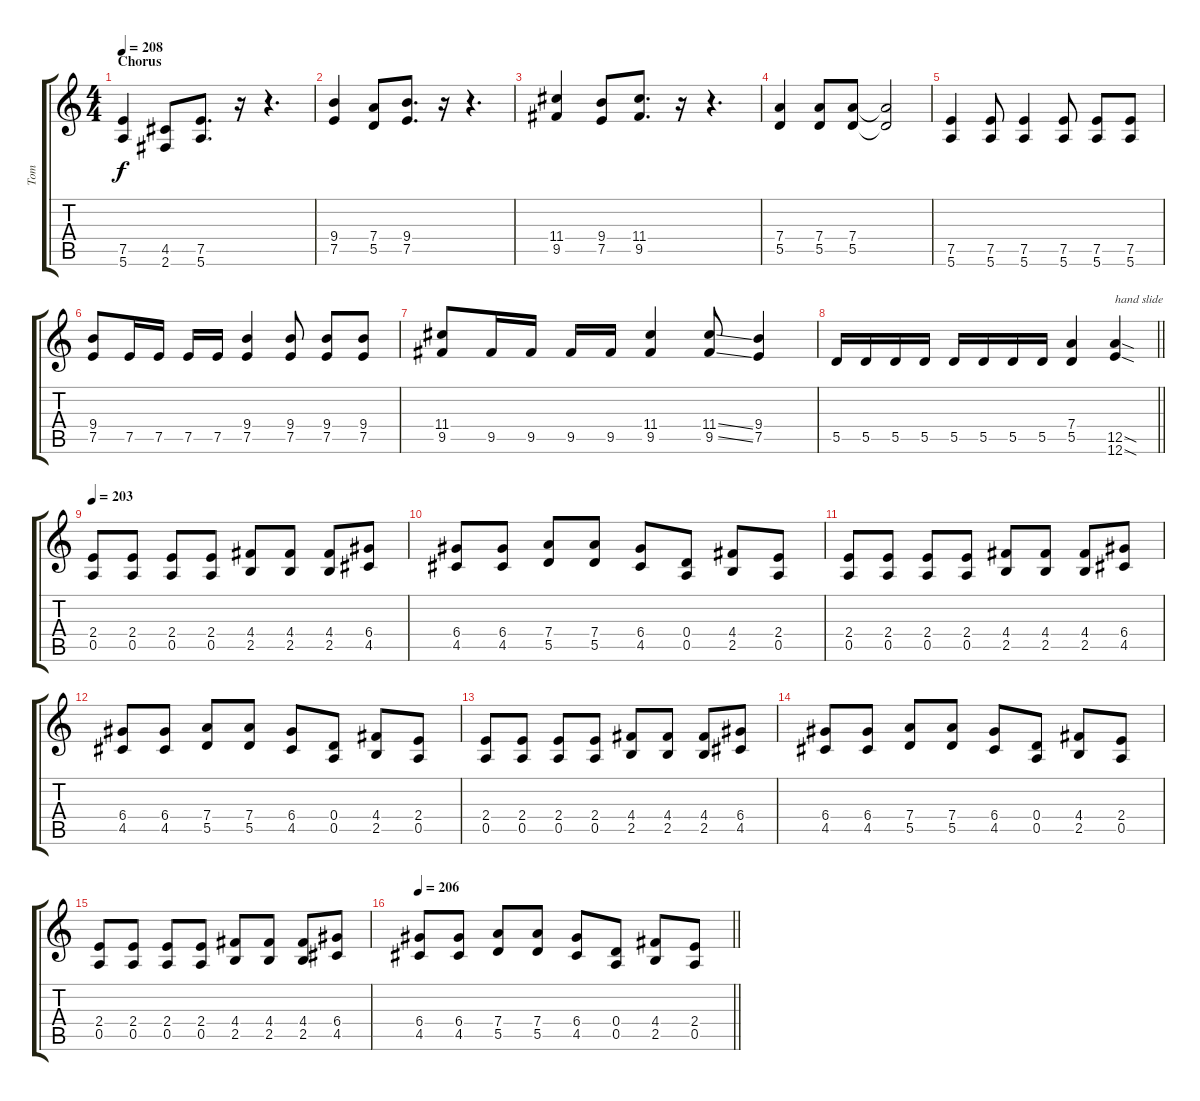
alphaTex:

\track ("Tom" "Tom") {instrument distortionguitar}
\staff {score tabs}
\tuning (E4 B3 G3 D3 A2 E2) {hide}
\ts (4 4)
\section ("" "Chorus")
\tempo 208
\clef g2
\ks c
(7.5 5.6).4{dy f} (4.5 2.6).8 (7.5 5.6).8{d} r.16 r.4{d} |
(9.4 7.5).4 (7.4 5.5).8 (9.4 7.5).8{d} r.16 r.4{d} |
(11.4 9.5).4 (9.4 7.5).8 (11.4 9.5).8{d} r.16 r.4{d} |
(7.4 5.5).4 (7.4 5.5).8 (7.4 5.5).8 (7.4{t} 5.5{t}).2 |
(7.5 5.6).4 (7.5 5.6).8 (7.5 5.6).4 (7.5 5.6).8 (7.5 5.6).8 (7.5 5.6).8 |
(9.4 7.5).8 7.5.16 7.5.16 7.5.16 7.5.16 (9.4 7.5).4 (9.4 7.5).8 (9.4 7.5).8 (9.4 7.5).8 |
(11.4 9.5).8 9.5.16 9.5.16 9.5.16 9.5.16 (11.4 9.5).4 (11.4{ss} 9.5{ss}).8 (9.4 7.5).4 |
\barLineRight lightlight
5.5.16 5.5.16 5.5.16 5.5.16 5.5.16 5.5.16 5.5.16 5.5.16 (7.4 5.5).4 (12.5{sod} 12.6{sod}).4{txt "hand slide"} |
\section ("" "")
\tempo 203
(2.4 0.5).8 (2.4 0.5).8 (2.4 0.5).8 (2.4 0.5).8 (4.4 2.5).8 (4.4 2.5).8 (4.4 2.5).8 (6.4 4.5).8 |
(6.4 4.5).8 (6.4 4.5).8 (7.4 5.5).8 (7.4 5.5).8 (6.4 4.5).8 (0.4 0.5).8 (4.4 2.5).8 (2.4 0.5).8 |
(2.4 0.5).8 (2.4 0.5).8 (2.4 0.5).8 (2.4 0.5).8 (4.4 2.5).8 (4.4 2.5).8 (4.4 2.5).8 (6.4 4.5).8 |
(6.4 4.5).8 (6.4 4.5).8 (7.4 5.5).8 (7.4 5.5).8 (6.4 4.5).8 (0.4 0.5).8 (4.4 2.5).8 (2.4 0.5).8 |
(2.4 0.5).8 (2.4 0.5).8 (2.4 0.5).8 (2.4 0.5).8 (4.4 2.5).8 (4.4 2.5).8 (4.4 2.5).8 (6.4 4.5).8 |
(6.4 4.5).8 (6.4 4.5).8 (7.4 5.5).8 (7.4 5.5).8 (6.4 4.5).8 (0.4 0.5).8 (4.4 2.5).8 (2.4 0.5).8 |
(2.4 0.5).8 (2.4 0.5).8 (2.4 0.5).8 (2.4 0.5).8 (4.4 2.5).8 (4.4 2.5).8 (4.4 2.5).8 (6.4 4.5).8 |
\tempo 206
\barLineRight lightlight
(6.4 4.5).8 (6.4 4.5).8 (7.4 5.5).8 (7.4 5.5).8 (6.4 4.5).8 (0.4 0.5).8 (4.4 2.5).8 (2.4 0.5).8
